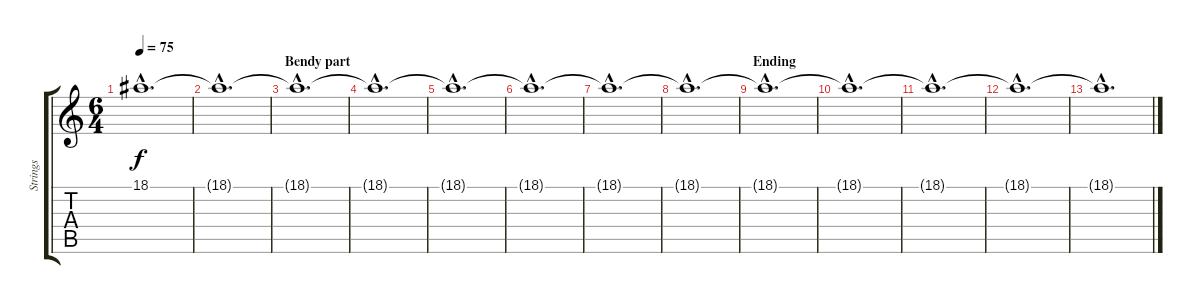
\track ("Strings" "Strings") {instrument stringensemble2}
\staff {score tabs}
\tuning (E4 B3 G3 D3 A2 E2) {hide}
\ts (6 4)
\tempo 75
\clef g2
\ks c
18.1{hac t}.1{d dy f} |
18.1{hac t}.1{d} |
\section ("" "Bendy part")
18.1{hac t}.1{d} |
18.1{hac t}.1{d} |
18.1{hac t}.1{d} |
18.1{hac t}.1{d} |
18.1{hac t}.1{d} |
18.1{hac t}.1{d} |
\section ("" "Ending")
18.1{hac t}.1{d} |
18.1{hac t}.1{d} |
18.1{hac t}.1{d} |
18.1{hac t}.1{d} |
18.1{hac t}.1{d}
